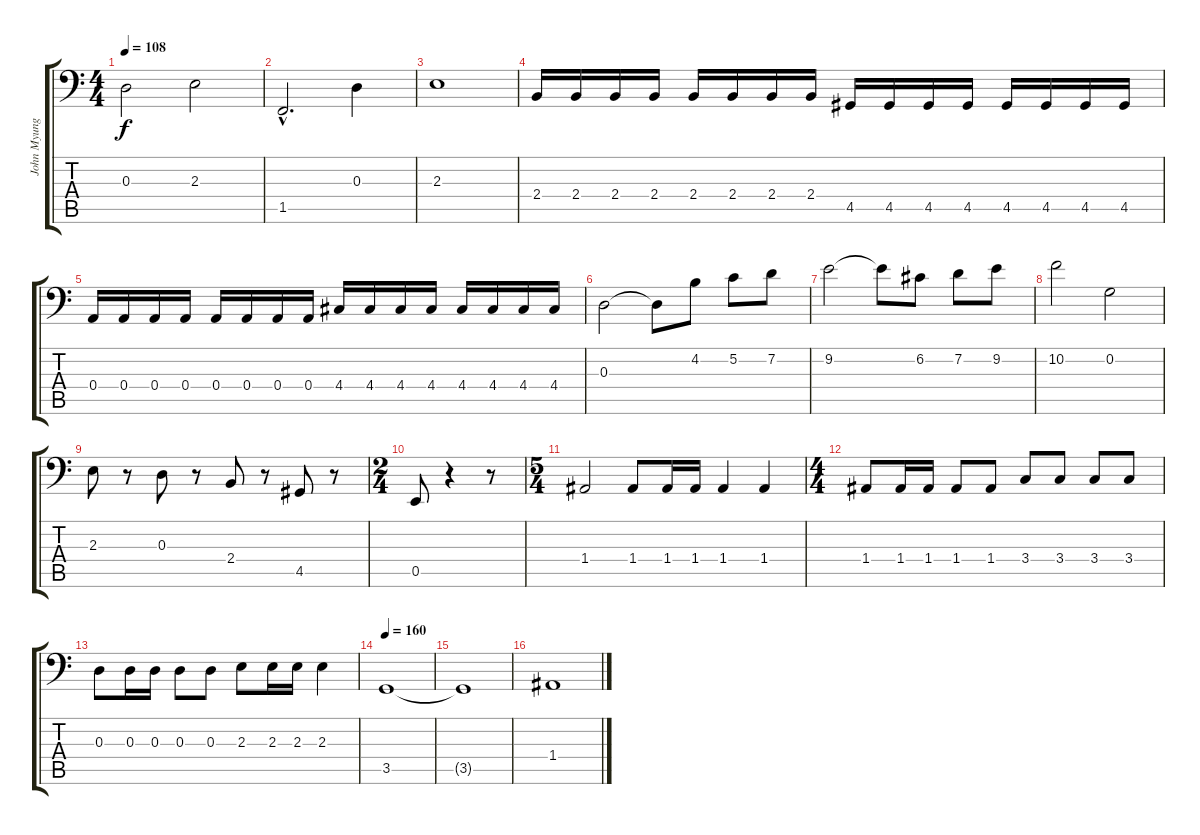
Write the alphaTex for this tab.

\track ("John Myung - 6 Strings Bass" "John Myung") {instrument electricbassfinger}
\staff {score tabs}
\tuning (C3 G2 D2 A1 E1 B0) {hide}
\ts (4 4)
\tempo 108
\clef f4
\ks c
0.3.2{dy f} 2.3.2 |
1.5{hac}.2{d} 0.3.4 |
2.3.1 |
2.4.16 2.4.16 2.4.16 2.4.16 2.4.16 2.4.16 2.4.16 2.4.16 4.5.16 4.5.16 4.5.16 4.5.16 4.5.16 4.5.16 4.5.16 4.5.16 |
0.4.16 0.4.16 0.4.16 0.4.16 0.4.16 0.4.16 0.4.16 0.4.16 4.4.16 4.4.16 4.4.16 4.4.16 4.4.16 4.4.16 4.4.16 4.4.16 |
0.3.2 0.3{t}.8 4.2.8 5.2.8 7.2.8 |
9.2.2 9.2{t}.8 6.2.8 7.2.8 9.2.8 |
10.2.2 0.2.2 |
2.3.8 r.8 0.3.8 r.8 2.4.8 r.8 4.5.8 r.8 |
\ts (2 4)
0.5.8 r.4 r.8 |
\ts (5 4)
1.4.2 1.4.8 1.4.16 1.4.16 1.4.4 1.4.4 |
\ts (4 4)
1.4.8 1.4.16 1.4.16 1.4.8 1.4.8 3.4.8 3.4.8 3.4.8 3.4.8 |
0.3.8 0.3.16 0.3.16 0.3.8 0.3.8 2.3.8 2.3.16 2.3.16 2.3.4 |
\tempo 160
3.5.1 |
3.5{t}.1 |
1.4.1
